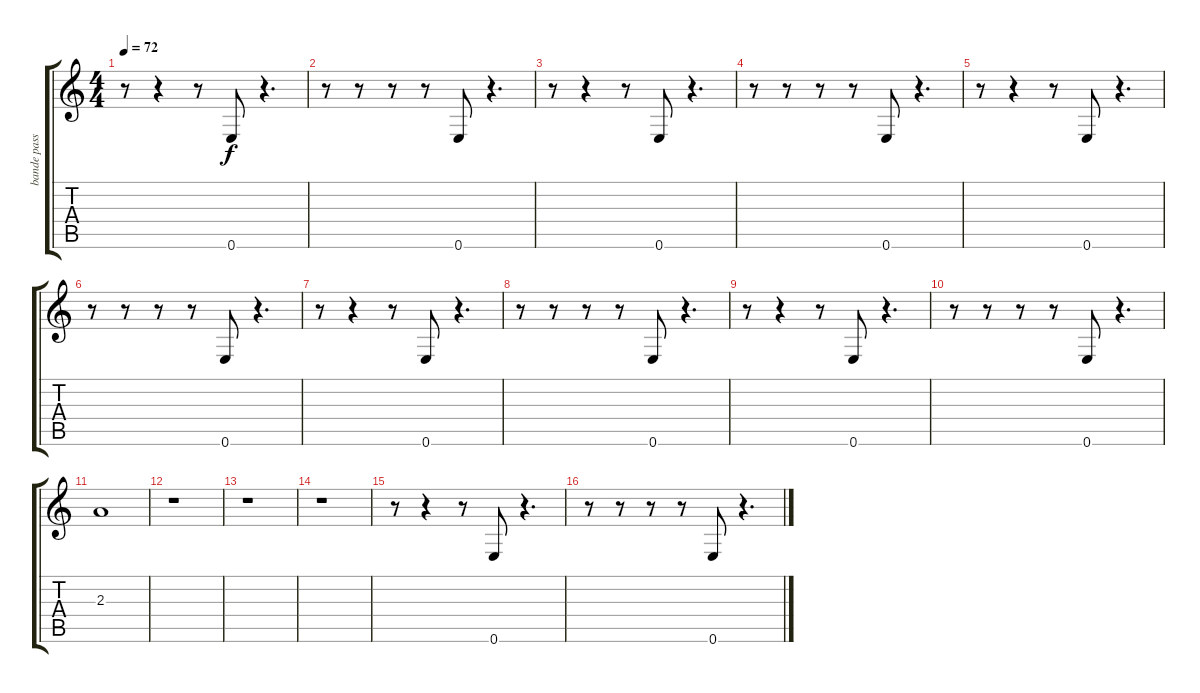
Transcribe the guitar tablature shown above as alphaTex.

\track ("bande pass" "bande pass") {instrument acousticguitarnylon}
\staff {score tabs}
\tuning (E4 B3 G3 D3 A2 E2) {hide}
\ts (4 4)
\tempo 72
\clef g2
\ks c
r.8{dy f} r.4 r.8 0.6.8 r.4{d} |
r.8 r.8 r.8 r.8 0.6.8 r.4{d} |
r.8 r.4 r.8 0.6.8 r.4{d} |
r.8 r.8 r.8 r.8 0.6.8 r.4{d} |
r.8 r.4 r.8 0.6.8 r.4{d} |
r.8 r.8 r.8 r.8 0.6.8 r.4{d} |
r.8 r.4 r.8 0.6.8 r.4{d} |
r.8 r.8 r.8 r.8 0.6.8 r.4{d} |
r.8 r.4 r.8 0.6.8 r.4{d} |
r.8 r.8 r.8 r.8 0.6.8 r.4{d} |
2.3.1 |
r.1 |
r.1 |
r.1 |
r.8 r.4 r.8 0.6.8 r.4{d} |
r.8 r.8 r.8 r.8 0.6.8 r.4{d}
